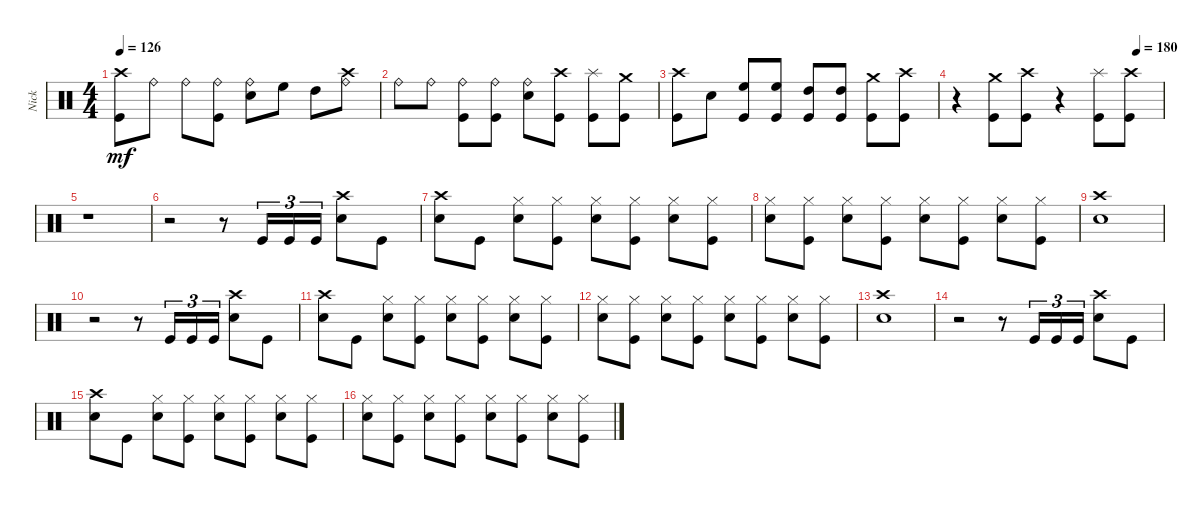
\track ("Nick" "Nick") {instrument percussion}
\staff {score}
\articulation defaults
\ts (4 4)
\tempo 126
\clef neutral
\ks c
("Kick (hit)" "Crash high (hit)").8{dy mf} "Ride (bell)".8 "Ride (bell)".8 ("Kick (hit)" "Ride (bell)").8 ("Ride (bell)" "Snare (hit) 2").8 "High Floor Tom (hit)".8 "High Tom (hit)".8 ("Ride (bell)" "Crash high (hit)").8 |
"Ride (bell)".8 "Ride (bell)".8 ("Kick (hit)" "Ride (bell)").8 ("Kick (hit)" "Ride (bell)").8 ("Ride (bell)" "Snare (hit) 2").8 ("Kick (hit)" "Crash high (hit)").8 ("Kick (hit)" "Splash (hit)").8 ("Kick (hit)" "Crash medium (hit)").8 |
("Kick (hit)" "Crash high (hit)").8 "Snare (hit) 2".8 ("Kick (hit)" "High Floor Tom (hit)").8 ("Kick (hit)" "High Floor Tom (hit)").8 ("Kick (hit)" "High Tom (hit)").8 ("Kick (hit)" "High Tom (hit)").8 ("Kick (hit)" "Crash medium (hit)").8 ("Kick (hit)" "Crash high (hit)").8 |
\tempo (180 0.875)
r.4 ("Kick (hit)" "Crash medium (hit)").8 ("Kick (hit)" "Crash high (hit)").8 r.4 ("Kick (hit)" "Splash (hit)").8 ("Kick (hit)" "Crash high (hit)").8 |
r.1 |
r.2 r.8 "Kick (hit)".16{tu (3 2)} "Kick (hit)".16{tu (3 2)} "Kick (hit)".16{tu (3 2)} ("Crash high (hit)" "Snare (hit) 2").8 "Kick (hit)".8 |
("Crash high (hit)" "Snare (hit) 2").8 "Kick (hit)".8 ("Hi-Hat (closed)" "Snare (hit) 2").8 ("Kick (hit)" "Hi-Hat (closed)").8 ("Hi-Hat (closed)" "Snare (hit) 2").8 ("Kick (hit)" "Hi-Hat (closed)").8 ("Hi-Hat (closed)" "Snare (hit) 2").8 ("Kick (hit)" "Hi-Hat (closed)").8 |
("Hi-Hat (closed)" "Snare (hit) 2").8 ("Kick (hit)" "Hi-Hat (closed)").8 ("Hi-Hat (closed)" "Snare (hit) 2").8 ("Kick (hit)" "Hi-Hat (closed)").8 ("Hi-Hat (closed)" "Snare (hit) 2").8 ("Kick (hit)" "Hi-Hat (closed)").8 ("Hi-Hat (closed)" "Snare (hit) 2").8 ("Kick (hit)" "Hi-Hat (closed)").8 |
("Snare (hit) 2" "Crash high (hit)").1 |
r.2 r.8 "Kick (hit)".16{tu (3 2)} "Kick (hit)".16{tu (3 2)} "Kick (hit)".16{tu (3 2)} ("Crash high (hit)" "Snare (hit) 2").8 "Kick (hit)".8 |
("Crash high (hit)" "Snare (hit) 2").8 "Kick (hit)".8 ("Hi-Hat (closed)" "Snare (hit) 2").8 ("Kick (hit)" "Hi-Hat (closed)").8 ("Hi-Hat (closed)" "Snare (hit) 2").8 ("Kick (hit)" "Hi-Hat (closed)").8 ("Hi-Hat (closed)" "Snare (hit) 2").8 ("Kick (hit)" "Hi-Hat (closed)").8 |
("Hi-Hat (closed)" "Snare (hit) 2").8 ("Kick (hit)" "Hi-Hat (closed)").8 ("Hi-Hat (closed)" "Snare (hit) 2").8 ("Kick (hit)" "Hi-Hat (closed)").8 ("Hi-Hat (closed)" "Snare (hit) 2").8 ("Kick (hit)" "Hi-Hat (closed)").8 ("Hi-Hat (closed)" "Snare (hit) 2").8 ("Kick (hit)" "Hi-Hat (closed)").8 |
("Snare (hit) 2" "Crash high (hit)").1 |
r.2 r.8 "Kick (hit)".16{tu (3 2)} "Kick (hit)".16{tu (3 2)} "Kick (hit)".16{tu (3 2)} ("Crash high (hit)" "Snare (hit) 2").8 "Kick (hit)".8 |
("Crash high (hit)" "Snare (hit) 2").8 "Kick (hit)".8 ("Hi-Hat (closed)" "Snare (hit) 2").8 ("Kick (hit)" "Hi-Hat (closed)").8 ("Hi-Hat (closed)" "Snare (hit) 2").8 ("Kick (hit)" "Hi-Hat (closed)").8 ("Hi-Hat (closed)" "Snare (hit) 2").8 ("Kick (hit)" "Hi-Hat (closed)").8 |
("Hi-Hat (closed)" "Snare (hit) 2").8 ("Kick (hit)" "Hi-Hat (closed)").8 ("Hi-Hat (closed)" "Snare (hit) 2").8 ("Kick (hit)" "Hi-Hat (closed)").8 ("Hi-Hat (closed)" "Snare (hit) 2").8 ("Kick (hit)" "Hi-Hat (closed)").8 ("Hi-Hat (closed)" "Snare (hit) 2").8 ("Kick (hit)" "Hi-Hat (closed)").8
